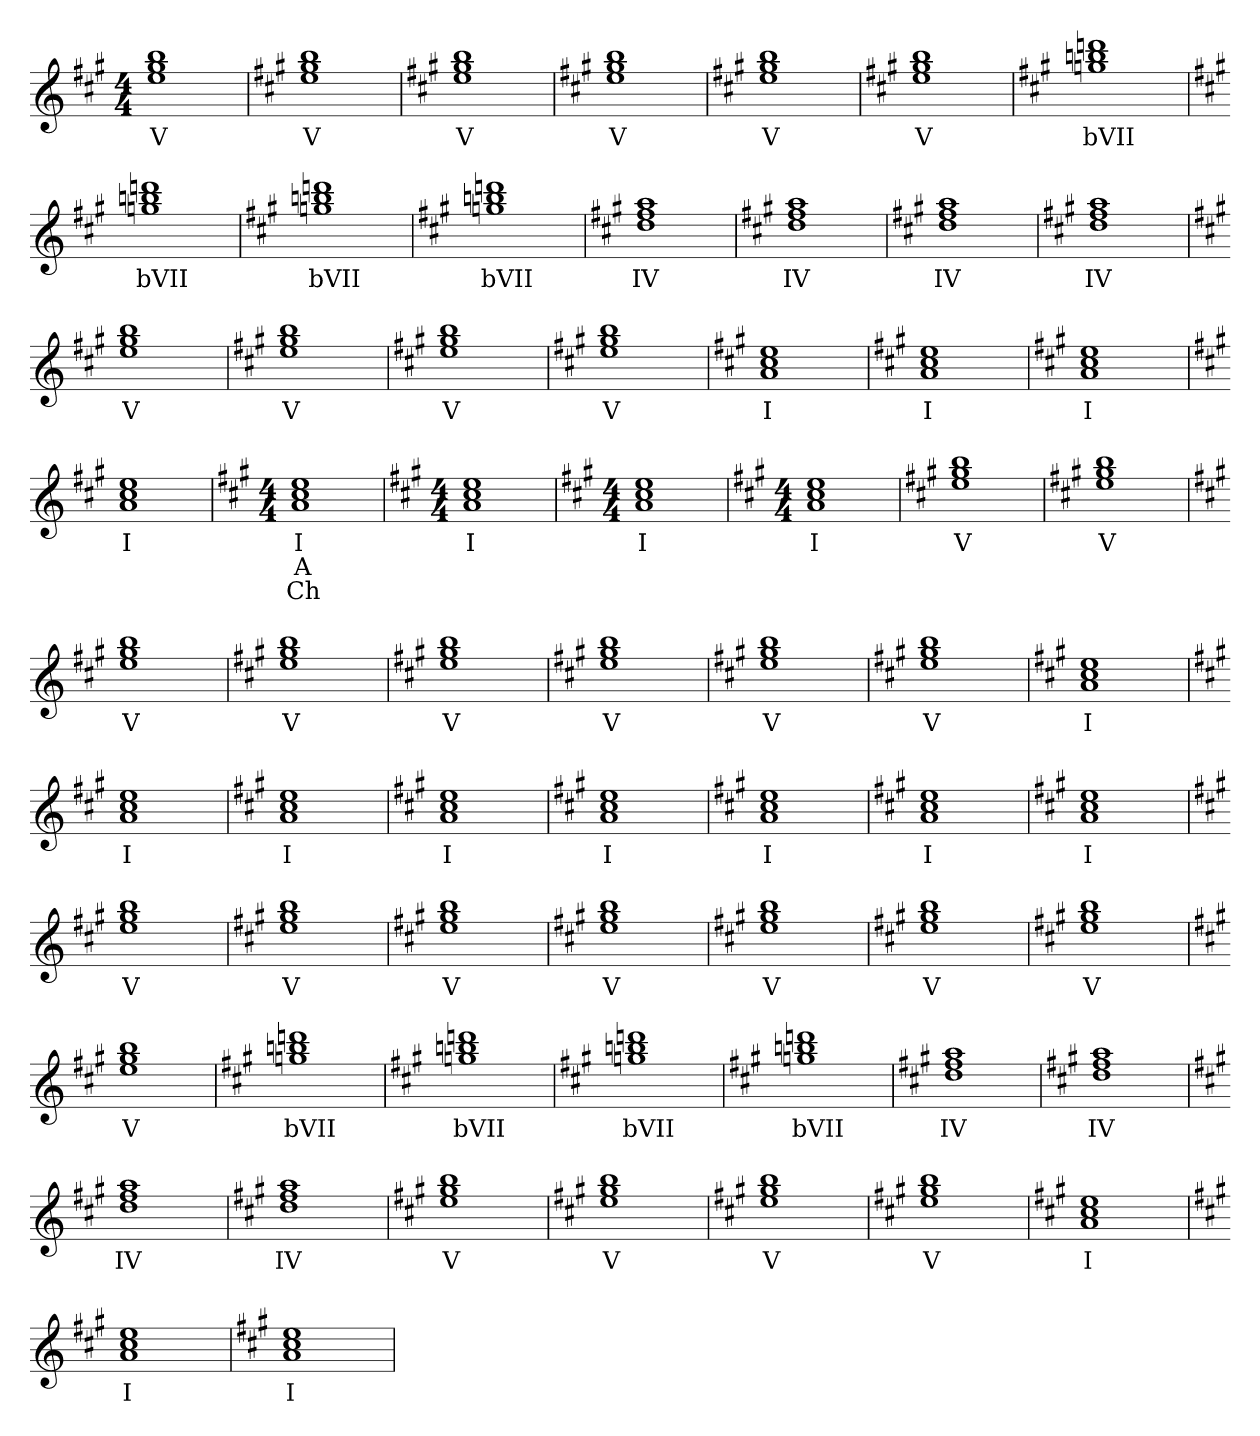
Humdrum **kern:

**kern	**text	**text	**text
*part1	*part1	*part1	*part1
*staff1	*staff1	*staff1	*staff1
*k[f#c#g#]	*	*	*
*A:	*	*	*
*M4/4	*	*	*
=	=	=	=
1ee 1gg# 1bb	V	.	.
=	=	=	=
*k[f#c#g#]	*	*	*
*A:	*	*	*
1ee 1gg# 1bb	V	.	.
=	=	=	=
*k[f#c#g#]	*	*	*
*A:	*	*	*
1ee 1gg# 1bb	V	.	.
=	=	=	=
*k[f#c#g#]	*	*	*
*A:	*	*	*
1ee 1gg# 1bb	V	.	.
=	=	=	=
*k[f#c#g#]	*	*	*
*A:	*	*	*
1ee 1gg# 1bb	V	.	.
=	=	=	=
*k[f#c#g#]	*	*	*
*A:	*	*	*
1ee 1gg# 1bb	V	.	.
=	=	=	=
*k[f#c#g#]	*	*	*
*A:	*	*	*
1ggn 1bbn 1dddn	bVII	.	.
=	=	=	=
*k[f#c#g#]	*	*	*
*A:	*	*	*
1ggn 1bbn 1dddn	bVII	.	.
=	=	=	=
*k[f#c#g#]	*	*	*
*A:	*	*	*
1ggn 1bbn 1dddn	bVII	.	.
=	=	=	=
*k[f#c#g#]	*	*	*
*A:	*	*	*
1ggn 1bbn 1dddn	bVII	.	.
=	=	=	=
*k[f#c#g#]	*	*	*
*A:	*	*	*
1dd 1ff# 1aa	IV	.	.
=	=	=	=
*k[f#c#g#]	*	*	*
*A:	*	*	*
1dd 1ff# 1aa	IV	.	.
=	=	=	=
*k[f#c#g#]	*	*	*
*A:	*	*	*
1dd 1ff# 1aa	IV	.	.
=	=	=	=
*k[f#c#g#]	*	*	*
*A:	*	*	*
1dd 1ff# 1aa	IV	.	.
=	=	=	=
*k[f#c#g#]	*	*	*
*A:	*	*	*
1ee 1gg# 1bb	V	.	.
=	=	=	=
*k[f#c#g#]	*	*	*
*A:	*	*	*
1ee 1gg# 1bb	V	.	.
=	=	=	=
*k[f#c#g#]	*	*	*
*A:	*	*	*
1ee 1gg# 1bb	V	.	.
=	=	=	=
*k[f#c#g#]	*	*	*
*A:	*	*	*
1ee 1gg# 1bb	V	.	.
=	=	=	=
*k[f#c#g#]	*	*	*
*A:	*	*	*
1a 1cc# 1ee	I	.	.
=	=	=	=
*k[f#c#g#]	*	*	*
*A:	*	*	*
1a 1cc# 1ee	I	.	.
=	=	=	=
*k[f#c#g#]	*	*	*
*A:	*	*	*
1a 1cc# 1ee	I	.	.
=	=	=	=
*k[f#c#g#]	*	*	*
*A:	*	*	*
1a 1cc# 1ee	I	.	.
=	=	=	=
*k[f#c#g#]	*	*	*
*A:	*	*	*
*M4/4	*	*	*
1a 1cc# 1ee	I	A	Ch
=	=	=	=
*k[f#c#g#]	*	*	*
*A:	*	*	*
*M4/4	*	*	*
1a 1cc# 1ee	I	.	.
=	=	=	=
*k[f#c#g#]	*	*	*
*A:	*	*	*
*M4/4	*	*	*
1a 1cc# 1ee	I	.	.
=	=	=	=
*k[f#c#g#]	*	*	*
*A:	*	*	*
*M4/4	*	*	*
1a 1cc# 1ee	I	.	.
=	=	=	=
*k[f#c#g#]	*	*	*
*A:	*	*	*
1ee 1gg# 1bb	V	.	.
=	=	=	=
*k[f#c#g#]	*	*	*
*A:	*	*	*
1ee 1gg# 1bb	V	.	.
=	=	=	=
*k[f#c#g#]	*	*	*
*A:	*	*	*
1ee 1gg# 1bb	V	.	.
=	=	=	=
*k[f#c#g#]	*	*	*
*A:	*	*	*
1ee 1gg# 1bb	V	.	.
=	=	=	=
*k[f#c#g#]	*	*	*
*A:	*	*	*
1ee 1gg# 1bb	V	.	.
=	=	=	=
*k[f#c#g#]	*	*	*
*A:	*	*	*
1ee 1gg# 1bb	V	.	.
=	=	=	=
*k[f#c#g#]	*	*	*
*A:	*	*	*
1ee 1gg# 1bb	V	.	.
=	=	=	=
*k[f#c#g#]	*	*	*
*A:	*	*	*
1ee 1gg# 1bb	V	.	.
=	=	=	=
*k[f#c#g#]	*	*	*
*A:	*	*	*
1a 1cc# 1ee	I	.	.
=	=	=	=
*k[f#c#g#]	*	*	*
*A:	*	*	*
1a 1cc# 1ee	I	.	.
=	=	=	=
*k[f#c#g#]	*	*	*
*A:	*	*	*
1a 1cc# 1ee	I	.	.
=	=	=	=
*k[f#c#g#]	*	*	*
*A:	*	*	*
1a 1cc# 1ee	I	.	.
=	=	=	=
*k[f#c#g#]	*	*	*
*A:	*	*	*
1a 1cc# 1ee	I	.	.
=	=	=	=
*k[f#c#g#]	*	*	*
*A:	*	*	*
1a 1cc# 1ee	I	.	.
=	=	=	=
*k[f#c#g#]	*	*	*
*A:	*	*	*
1a 1cc# 1ee	I	.	.
=	=	=	=
*k[f#c#g#]	*	*	*
*A:	*	*	*
1a 1cc# 1ee	I	.	.
=	=	=	=
*k[f#c#g#]	*	*	*
*A:	*	*	*
1ee 1gg# 1bb	V	.	.
=	=	=	=
*k[f#c#g#]	*	*	*
*A:	*	*	*
1ee 1gg# 1bb	V	.	.
=	=	=	=
*k[f#c#g#]	*	*	*
*A:	*	*	*
1ee 1gg# 1bb	V	.	.
=	=	=	=
*k[f#c#g#]	*	*	*
*A:	*	*	*
1ee 1gg# 1bb	V	.	.
=	=	=	=
*k[f#c#g#]	*	*	*
*A:	*	*	*
1ee 1gg# 1bb	V	.	.
=	=	=	=
*k[f#c#g#]	*	*	*
*A:	*	*	*
1ee 1gg# 1bb	V	.	.
=	=	=	=
*k[f#c#g#]	*	*	*
*A:	*	*	*
1ee 1gg# 1bb	V	.	.
=	=	=	=
*k[f#c#g#]	*	*	*
*A:	*	*	*
1ee 1gg# 1bb	V	.	.
=	=	=	=
*k[f#c#g#]	*	*	*
*A:	*	*	*
1ggn 1bbn 1dddn	bVII	.	.
=	=	=	=
*k[f#c#g#]	*	*	*
*A:	*	*	*
1ggn 1bbn 1dddn	bVII	.	.
=	=	=	=
*k[f#c#g#]	*	*	*
*A:	*	*	*
1ggn 1bbn 1dddn	bVII	.	.
=	=	=	=
*k[f#c#g#]	*	*	*
*A:	*	*	*
1ggn 1bbn 1dddn	bVII	.	.
=	=	=	=
*k[f#c#g#]	*	*	*
*A:	*	*	*
1dd 1ff# 1aa	IV	.	.
=	=	=	=
*k[f#c#g#]	*	*	*
*A:	*	*	*
1dd 1ff# 1aa	IV	.	.
=	=	=	=
*k[f#c#g#]	*	*	*
*A:	*	*	*
1dd 1ff# 1aa	IV	.	.
=	=	=	=
*k[f#c#g#]	*	*	*
*A:	*	*	*
1dd 1ff# 1aa	IV	.	.
=	=	=	=
*k[f#c#g#]	*	*	*
*A:	*	*	*
1ee 1gg# 1bb	V	.	.
=	=	=	=
*k[f#c#g#]	*	*	*
*A:	*	*	*
1ee 1gg# 1bb	V	.	.
=	=	=	=
*k[f#c#g#]	*	*	*
*A:	*	*	*
1ee 1gg# 1bb	V	.	.
=	=	=	=
*k[f#c#g#]	*	*	*
*A:	*	*	*
1ee 1gg# 1bb	V	.	.
=	=	=	=
*k[f#c#g#]	*	*	*
*A:	*	*	*
1a 1cc# 1ee	I	.	.
=	=	=	=
*k[f#c#g#]	*	*	*
*A:	*	*	*
1a 1cc# 1ee	I	.	.
=	=	=	=
*k[f#c#g#]	*	*	*
*A:	*	*	*
1a 1cc# 1ee	I	.	.
=	=	=	=
*-	*-	*-	*-
